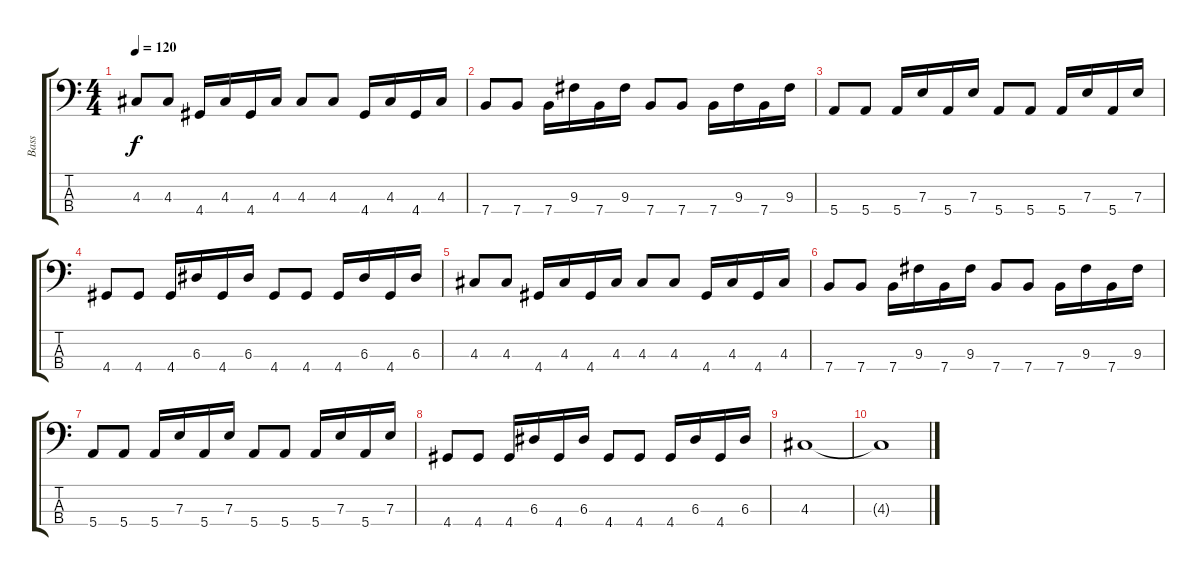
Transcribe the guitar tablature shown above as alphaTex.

\track ("Bass" "Bass") {instrument electricbassfinger}
\staff {score tabs}
\tuning (G2 D2 A1 E1) {hide}
\ts (4 4)
\tempo 120
\clef f4
\ks c
4.3.8{dy f} 4.3.8 4.4.16 4.3.16 4.4.16 4.3.16 4.3.8 4.3.8 4.4.16 4.3.16 4.4.16 4.3.16 |
7.4.8 7.4.8 7.4.16 9.3.16 7.4.16 9.3.16 7.4.8 7.4.8 7.4.16 9.3.16 7.4.16 9.3.16 |
5.4.8 5.4.8 5.4.16 7.3.16 5.4.16 7.3.16 5.4.8 5.4.8 5.4.16 7.3.16 5.4.16 7.3.16 |
4.4.8 4.4.8 4.4.16 6.3.16 4.4.16 6.3.16 4.4.8 4.4.8 4.4.16 6.3.16 4.4.16 6.3.16 |
4.3.8 4.3.8 4.4.16 4.3.16 4.4.16 4.3.16 4.3.8 4.3.8 4.4.16 4.3.16 4.4.16 4.3.16 |
7.4.8 7.4.8 7.4.16 9.3.16 7.4.16 9.3.16 7.4.8 7.4.8 7.4.16 9.3.16 7.4.16 9.3.16 |
5.4.8 5.4.8 5.4.16 7.3.16 5.4.16 7.3.16 5.4.8 5.4.8 5.4.16 7.3.16 5.4.16 7.3.16 |
4.4.8 4.4.8 4.4.16 6.3.16 4.4.16 6.3.16 4.4.8 4.4.8 4.4.16 6.3.16 4.4.16 6.3.16 |
4.3.1 |
4.3{t}.1
